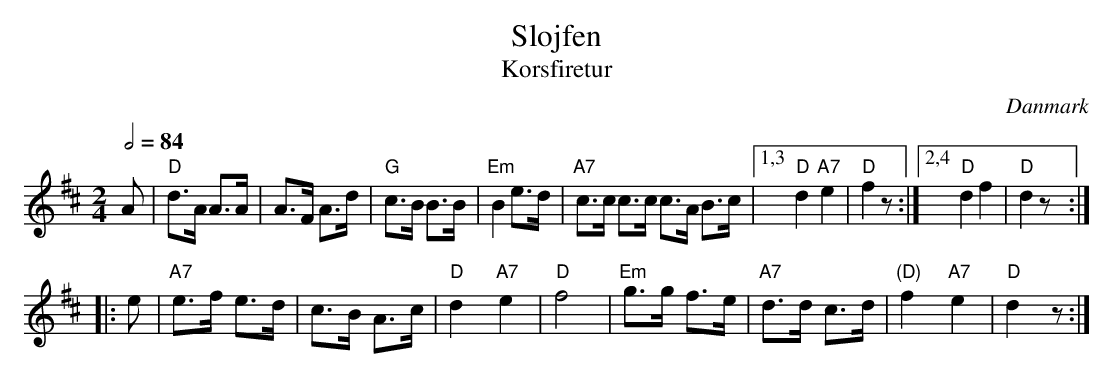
X:1
T: Sl\ojfen
T: Korsfiretur
O: Danmark
Q: 1/2=84
M: 2/4
L: 1/8
K: D
A \
| "D"d>A A>A | A>F A>d | "G"c>B B>B | "Em"B2 e>d \
| "A7"c>c c>c c>A B>c |1,3 "D"d2 "A7"e2 | "D"f2 z :|2,4 "D"d2 f2 | "D"d2 z :|
|: e \
| "A7"e>f e>d | c>B A>c | "D"d2 "A7"e2 | "D"f4 \
| "Em"g>g f>e | "A7"d>d c>d | "(D)"f2 "A7"e2 | "D"d2 z :|
